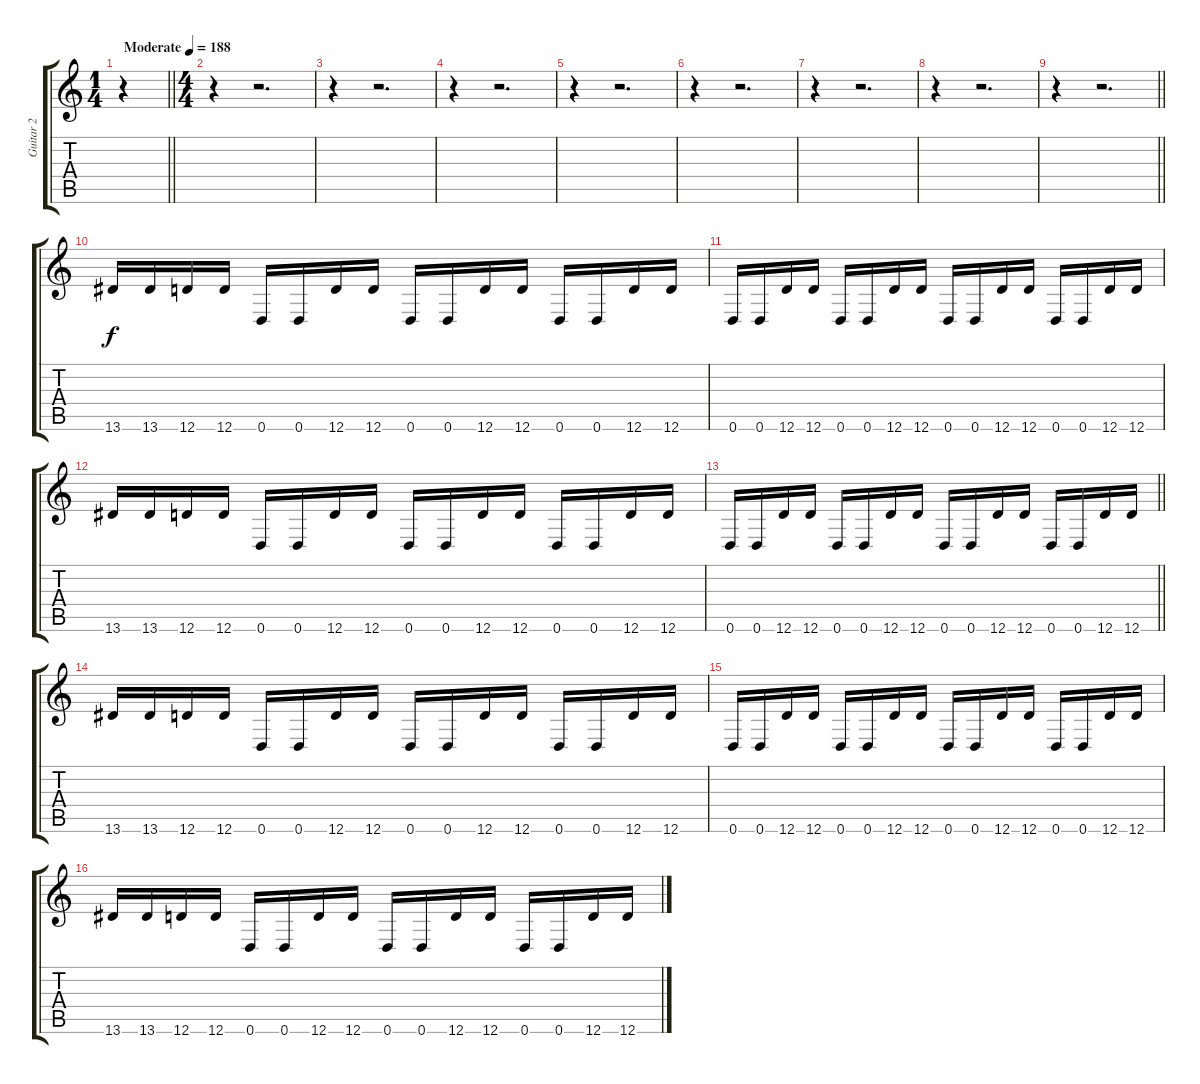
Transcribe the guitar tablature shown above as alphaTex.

\track ("Guitar 2" "Guitar 2") {instrument distortionguitar}
\staff {score tabs}
\tuning (E4 B3 G3 D3 A2 D2) {hide}
\ts (1 4)
\tempo (188 "Moderate")
\clef g2
\barLineRight lightlight
\ks c
r.4{dy f instrument distortionguitar} |
\ts (4 4)
r.4 r.2{d} |
r.4 r.2{d} |
r.4 r.2{d} |
r.4 r.2{d} |
r.4 r.2{d} |
r.4 r.2{d} |
r.4 r.2{d} |
\barLineRight lightlight
r.4 r.2{d} |
\section ("" "")
13.6.16 13.6.16 12.6.16 12.6.16 0.6.16 0.6.16 12.6.16 12.6.16 0.6.16 0.6.16 12.6.16 12.6.16 0.6.16 0.6.16 12.6.16 12.6.16 |
0.6.16 0.6.16 12.6.16 12.6.16 0.6.16 0.6.16 12.6.16 12.6.16 0.6.16 0.6.16 12.6.16 12.6.16 0.6.16 0.6.16 12.6.16 12.6.16 |
13.6.16 13.6.16 12.6.16 12.6.16 0.6.16 0.6.16 12.6.16 12.6.16 0.6.16 0.6.16 12.6.16 12.6.16 0.6.16 0.6.16 12.6.16 12.6.16 |
\barLineRight lightlight
0.6.16 0.6.16 12.6.16 12.6.16 0.6.16 0.6.16 12.6.16 12.6.16 0.6.16 0.6.16 12.6.16 12.6.16 0.6.16 0.6.16 12.6.16 12.6.16 |
13.6.16 13.6.16 12.6.16 12.6.16 0.6.16 0.6.16 12.6.16 12.6.16 0.6.16 0.6.16 12.6.16 12.6.16 0.6.16 0.6.16 12.6.16 12.6.16 |
0.6.16 0.6.16 12.6.16 12.6.16 0.6.16 0.6.16 12.6.16 12.6.16 0.6.16 0.6.16 12.6.16 12.6.16 0.6.16 0.6.16 12.6.16 12.6.16 |
13.6.16 13.6.16 12.6.16 12.6.16 0.6.16 0.6.16 12.6.16 12.6.16 0.6.16 0.6.16 12.6.16 12.6.16 0.6.16 0.6.16 12.6.16 12.6.16
